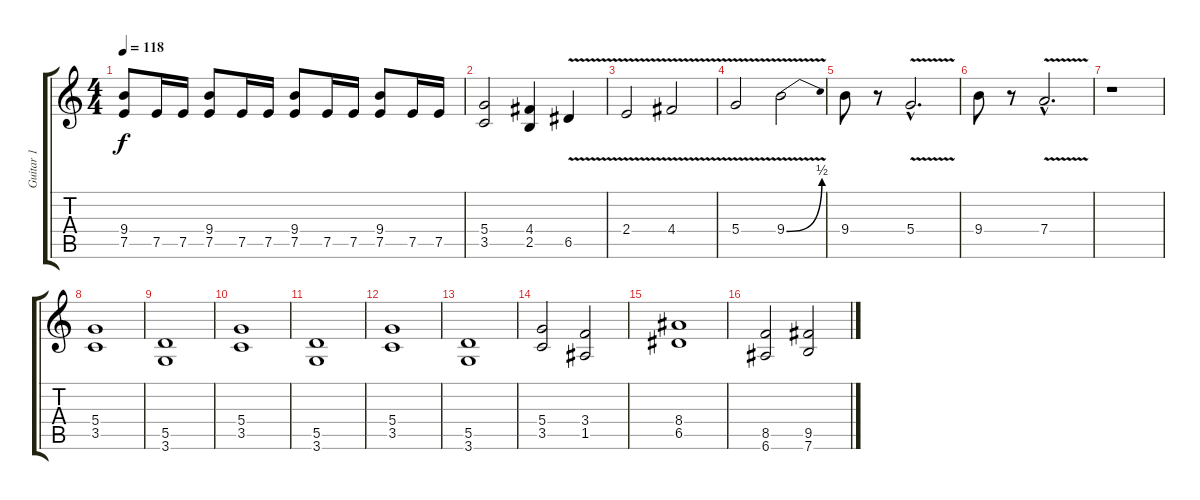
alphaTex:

\track ("Guitar 1" "Guitar 1") {instrument overdrivenguitar}
\staff {score tabs}
\tuning (E4 B3 G3 D3 A2 E2) {hide}
\ts (4 4)
\tempo 118
\clef g2
\ks c
(9.4 7.5).8{dy f} 7.5.16 7.5.16 (9.4 7.5).8 7.5.16 7.5.16 (9.4 7.5).8 7.5.16 7.5.16 (9.4 7.5).8 7.5.16 7.5.16 |
(5.4 3.5).2 (4.4 2.5).4 6.5{v}.4 |
2.4{v}.2 4.4{v}.2 |
5.4{v}.2 9.4{be (bend 0 0 60 2) v}.2 |
9.4.8 r.8 5.4{v hac}.2{d} |
9.4.8 r.8 7.4{v hac}.2{d} |
r.1 |
(5.4 3.5).1 |
(5.5 3.6).1 |
(5.4 3.5).1 |
(5.5 3.6).1 |
(5.4 3.5).1 |
(5.5 3.6).1 |
(5.4 3.5).2 (3.4 1.5).2 |
(8.4 6.5).1 |
(8.5 6.6).2 (9.5 7.6).2
